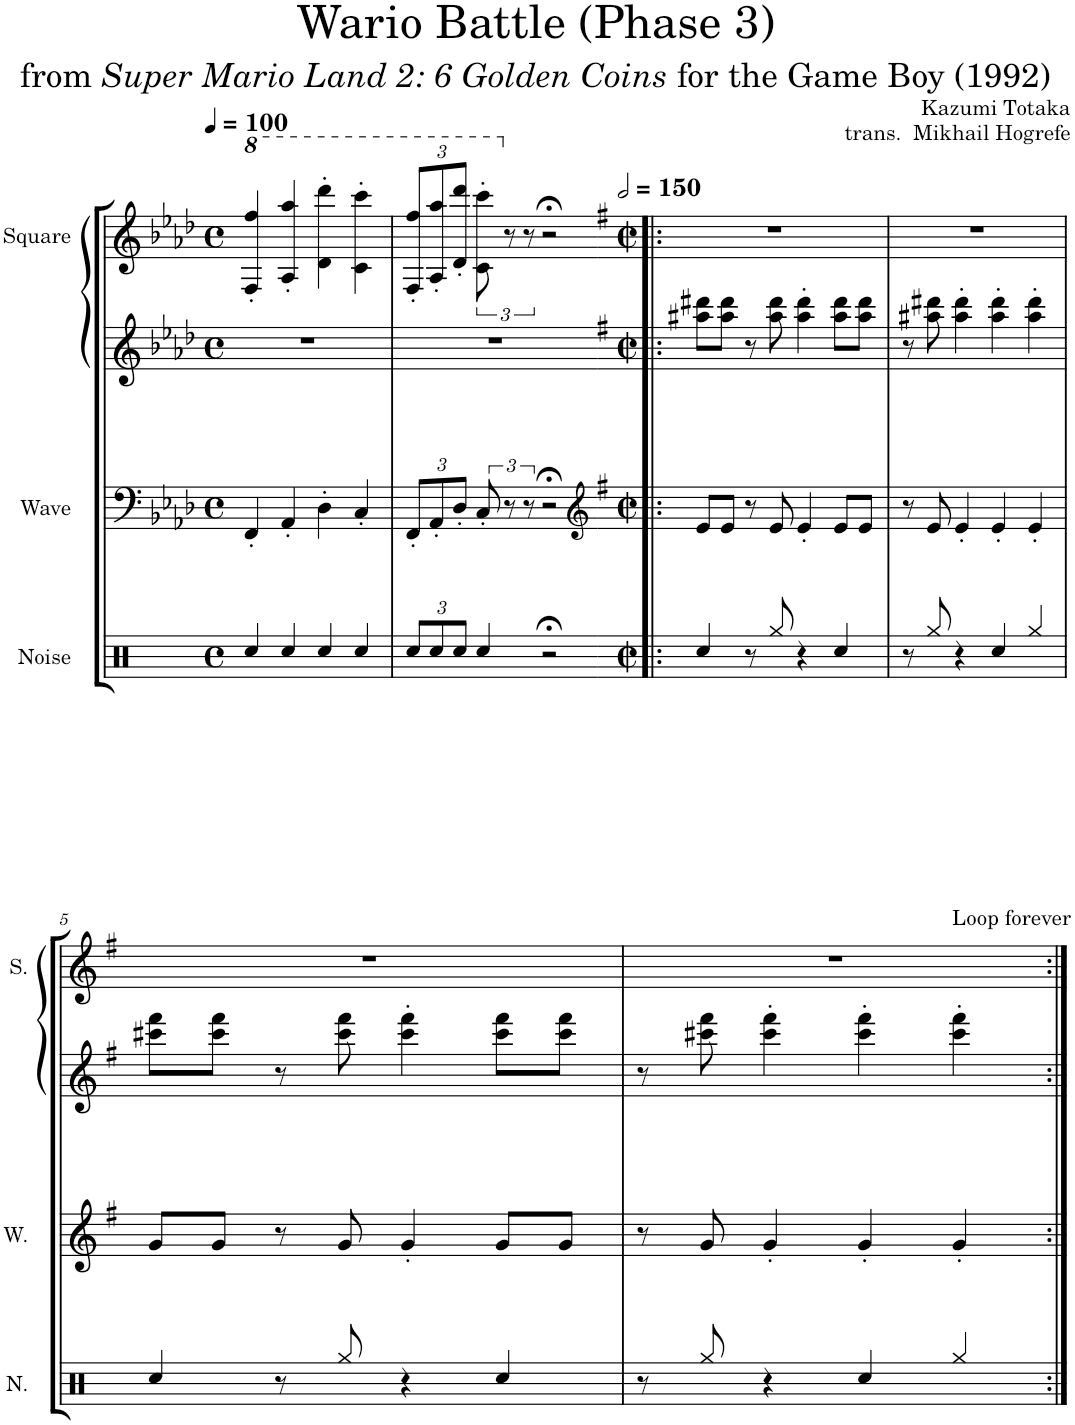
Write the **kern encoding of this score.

**kern	**kern	**kern	**kern
*part4	*part3	*part2	*part1
*staff4	*staff3	*staff2	*staff1
*I"Noise	*I"Wave	*I"Square Synthesizer	*I"Square
*I'N.	*I'W.	*	*I'S.
*clefX	*clefF4	*clefG2	*clefG2
*k[]	*k[b-e-a-d-]	*k[b-e-a-d-]	*k[b-e-a-d-]
*M4/4	*M4/4	*M4/4	*M4/4
*met(c)	*met(c)	*met(c)	*met(c)
*MM100	*MM100	*MM100	*MM100
*	*	*	*8va
=1	=1	=1	=1
4Rcc/	4FF'/	1r	4f/' 4fff/'
4Rcc/	4AA-'/	.	4a-/' 4aaa-/'
4Rcc/	4D-'\	.	4dd-\' 4dddd-\'
4Rcc/	4C'/	.	4cc\' 4cccc\'
=2	=2	=2	=2
*Xbrackettup	*Xbrackettup	*	*Xbrackettup
12Rcc/L	12FF'/L	1r	12f/' 12fff/'L
12Rcc/	12AA-'/	.	12a-/' 12aaa-/'
12Rcc/J	12D-'/J	.	12dd-/' 12dddd-/'J
*	*brackettup	*	*brackettup
4Rcc/	12C'/	.	12cc\' 12cccc\'
*	*	*	*X8va
.	12r	.	12r
.	12r	.	12r
2r;<	2r;<	.	2r;<
=3!|:	=3!|:	=3!|:	=3!|:
*	*clefG2	*	*
*	*k[f#]	*k[f#]	*k[f#]
*M2/2	*M2/2	*M2/2	*M2/2
*met(c|)	*met(c|)	*met(c|)	*met(c|)
*	*	*	*MM300
4Rcc/	8e/L	8aa#X\ 8ddd#X\L	1r
.	8e/J	8aa#\ 8ddd#\J	.
8r	8r	8r	.
8Rgg/	8e/	8aa#\ 8ddd#\	.
4r	4e'/	4aa#\' 4ddd#\'	.
4Rcc/	8e/L	8aa#\ 8ddd#\L	.
.	8e/J	8aa#\ 8ddd#\J	.
=4	=4	=4	=4
8r	8r	8r	1r
8Rgg/	8e/	8aa#X\ 8ddd#X\	.
4r	4e'/	4aa#\' 4ddd#\'	.
4Rcc/	4e'/	4aa#\' 4ddd#\'	.
4Rgg/	4e'/	4aa#\' 4ddd#\'	.
!!LO:LB:g=z
=5	=5	=5	=5
4Rcc/	8g/L	8ccc#X\ 8fff#\L	1r
.	8g/J	8ccc#\ 8fff#\J	.
8r	8r	8r	.
8Rgg/	8g/	8ccc#\ 8fff#\	.
4r	4g'/	4ccc#\' 4fff#\'	.
4Rcc/	8g/L	8ccc#\ 8fff#\L	.
.	8g/J	8ccc#\ 8fff#\J	.
=6	=6	=6	=6
*	*	*	*^
8r	8r	8r	1r	2.ryy
8Rgg/	8g/	8ccc#X\ 8fff#\	.	.
4r	4g'/	4ccc#\' 4fff#\'	.	.
4Rcc/	4g'/	4ccc#\' 4fff#\'	.	.
!	!	!	!	!LO:TX:a:t=Loop forever
4Rgg/	4g'/	4ccc#\' 4fff#\'	.	4ryy
*	*	*	*v	*v
=:|!	=:|!	=:|!	=:|!
*-	*-	*-	*-
